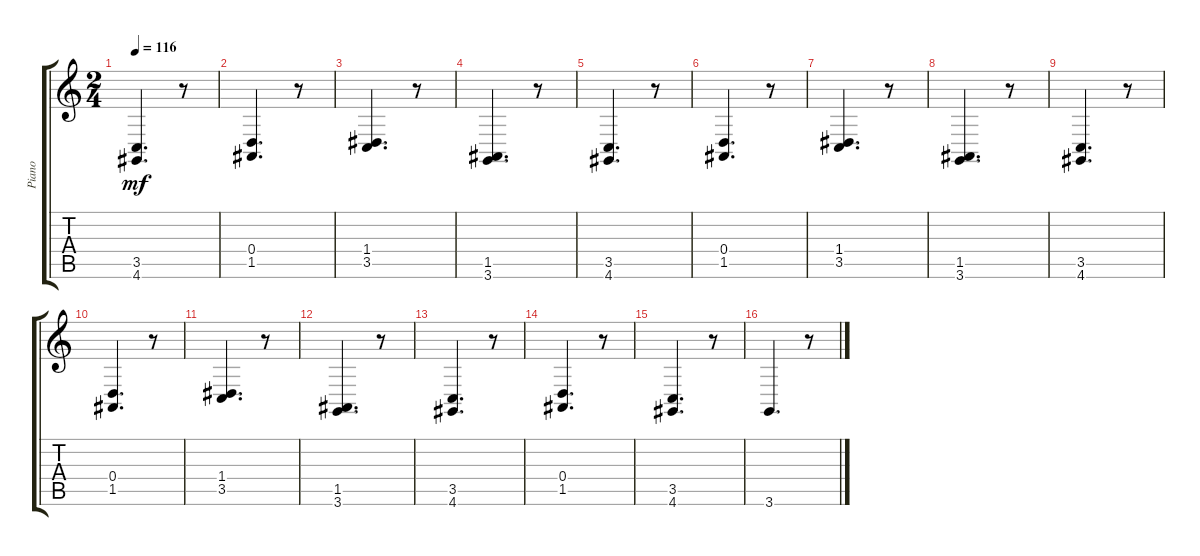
\track ("Piano" "Piano") {instrument honkytonkpiano}
\staff {score tabs}
\tuning (E4 B3 G3 D3 A2 E2) {hide}
\ts (2 4)
\tempo 116
\clef g2
\ks c
(3.5 4.6).4{d dy mf} r.8 |
(0.4 1.5).4{d} r.8 |
(1.4 3.5).4{d} r.8 |
(1.5 3.6).4{d} r.8 |
(3.5 4.6).4{d} r.8 |
(0.4 1.5).4{d} r.8 |
(1.4 3.5).4{d} r.8 |
(1.5 3.6).4{d} r.8 |
(3.5 4.6).4{d} r.8 |
(0.4 1.5).4{d} r.8 |
(1.4 3.5).4{d} r.8 |
(1.5 3.6).4{d} r.8 |
(3.5 4.6).4{d} r.8 |
(0.4 1.5).4{d} r.8 |
(3.5 4.6).4{d} r.8 |
3.6.4{d} r.8
